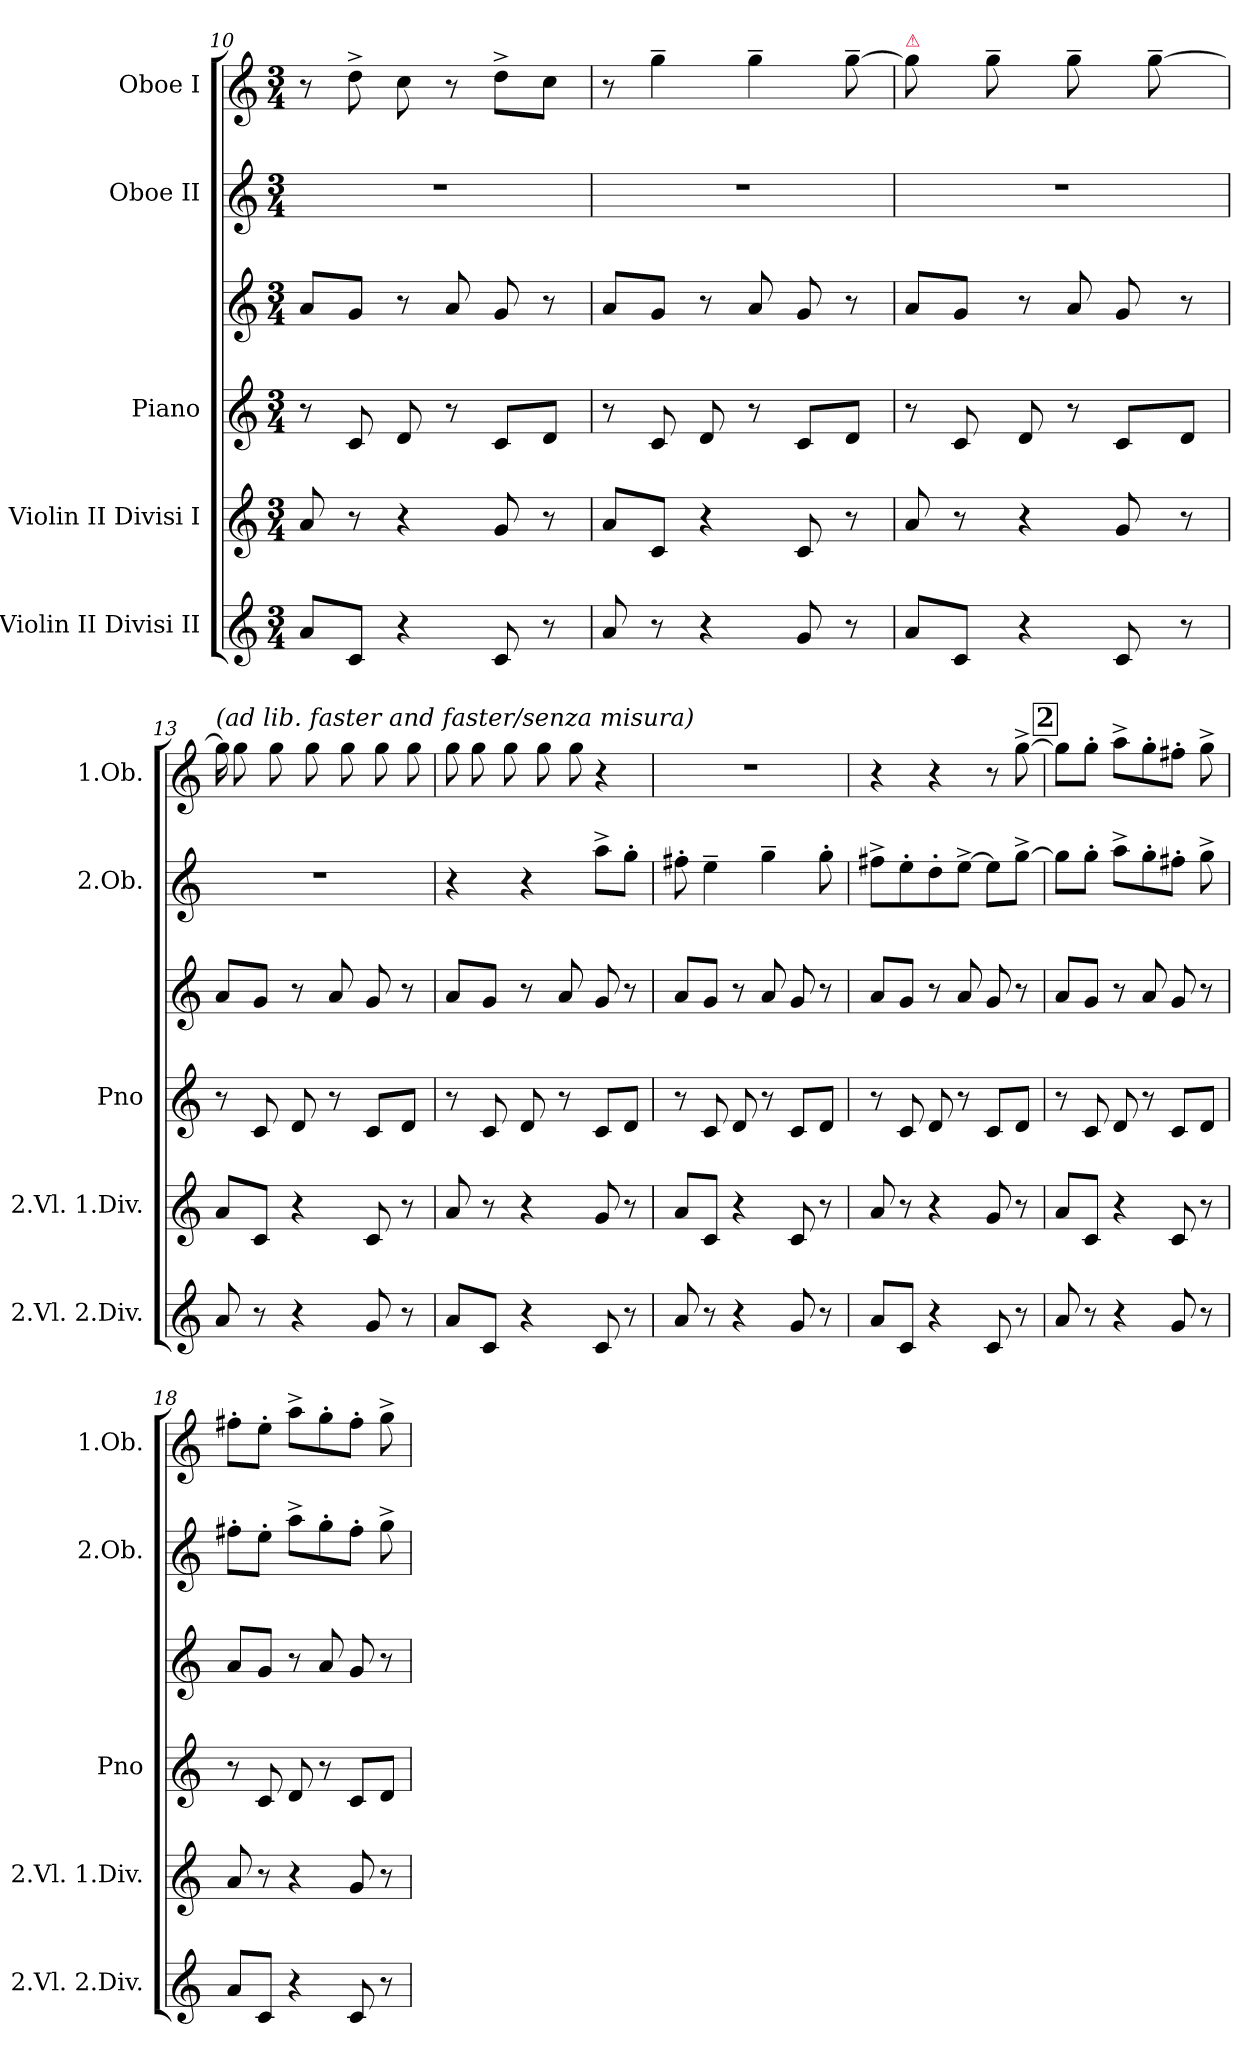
**kern	**kern	**kern	**kern	**kern	**kern
*part5	*part4	*part3	*part3	*part2	*part1
*staff6	*staff5	*staff4	*staff3	*staff2	*staff1
*I"Violin II Divisi II	*I"Violin II Divisi I	*I"Piano	*	*I"Oboe II	*I"Oboe I
*I'2.Vl. 2.Div.	*I'2.Vl. 1.Div.	*I'Pno	*	*I'2.Ob.	*I'1.Ob.
*clefG2	*clefG2	*clefG2	*clefG2	*clefG2	*clefG2
*k[]	*k[]	*k[]	*k[]	*k[]	*k[]
*C:	*C:	*C:	*C:	*C:	*C:
*M3/4	*M3/4	*M3/4	*M3/4	*M3/4	*M3/4
=10	=10	=10	=10	=10	=10
8aL	8a	8r	8aL	4%3r	8r
8cJ	8r	8c	8gJ	.	8dd^
4r	4r	8d	8r	.	8cc
.	.	8r	8a	.	8r
8c	8g	8cL	8g	.	8dd^L
8r	8r	8dJ	8r	.	8ccJ
=11	=11	=11	=11	=11	=11
8a	8aL	8r	8aL	4%3r	8r
8r	8cJ	8c	8gJ	.	4gg~
4r	4r	8d	8r	.	.
.	.	8r	8a	.	4gg~
8g	8c	8cL	8g	.	.
8r	8r	8dJ	8r	.	[8gg~
=12	=12	=12	=12	=12	=12
*	*	*	*	*	*Xtuplet
!	!	!	!	!	!LO:TX:a:color=crimson:t=⚠
8aL	8a	8r	8aL	4%3r	16%3gg]
8cJ	8r	8c	8gJ	.	.
.	.	.	.	.	16%3gg~
4r	4r	8d	8r	.	.
.	.	8r	8a	.	16%3gg~
8c	8g	8cL	8g	.	.
.	.	.	.	.	[16%3gg~
8r	8r	8dJ	8r	.	.
=13	=13	=13	=13	=13	=13
!	!	!	!	!	!LO:TX:a:i:t=(ad lib. faster and faster/senza misura)
8a	8aL	8r	8aL	4%3r	52%3gg]
.	.	.	.	.	26%3gg
8r	8cJ	8c	8gJ	.	.
.	.	.	.	.	26%3gg
4r	4r	8d	8r	.	.
.	.	.	.	.	26%3gg
.	.	8r	8a	.	.
.	.	.	.	.	26%3gg
8g	8c	8cL	8g	.	.
.	.	.	.	.	26%3gg
8r	8r	8dJ	8r	.	.
.	.	.	.	.	26%3gg
=14	=14	=14	=14	=14	=14
8aL	8a	8r	8aL	4r	10gg
.	.	.	.	.	10gg
8cJ	8r	8c	8gJ	.	.
.	.	.	.	.	10gg
4r	4r	8d	8r	4r	.
.	.	.	.	.	10gg
.	.	8r	8a	.	.
.	.	.	.	.	10gg
8c	8g	8cL	8g	8aa^L	4r
8r	8r	8dJ	8r	8gg'J	.
=15	=15	=15	=15	=15	=15
8a	8aL	8r	8aL	8ff#X'	4%3r
8r	8cJ	8c	8gJ	4ee~	.
4r	4r	8d	8r	.	.
.	.	8r	8a	4gg~	.
8g	8c	8cL	8g	.	.
8r	8r	8dJ	8r	8gg'	.
=16	=16	=16	=16	=16	=16
8aL	8a	8r	8aL	8ff#X^L	4r
8cJ	8r	8c	8gJ	8ee'	.
4r	4r	8d	8r	8dd'	4r
.	.	8r	8a	[8ee^J	.
8c	8g	8cL	8g	8eeL]	8r
8r	8r	8dJ	8r	[8gg^J	[8gg^
!!LO:REH:place=s1:t=2
=17	=17	=17	=17	=17	=17
8a	8aL	8r	8aL	8ggL]	8ggL]
8r	8cJ	8c	8gJ	8gg'J	8gg'J
4r	4r	8d	8r	8aa^L	8aa^L
.	.	8r	8a	8gg'	8gg'
8g	8c	8cL	8g	8ff#X'J	8ff#X'J
8r	8r	8dJ	8r	8gg^	8gg^
=18	=18	=18	=18	=18	=18
8aL	8a	8r	8aL	8ff#X'L	8ff#X'L
8cJ	8r	8c	8gJ	8ee'J	8ee'J
4r	4r	8d	8r	8aa^L	8aa^L
.	.	8r	8a	8gg'	8gg'
8c	8g	8cL	8g	8ff#'J	8ff#'J
8r	8r	8dJ	8r	8gg^	8gg^
=	=	=	=	=	=
*-	*-	*-	*-	*-	*-
